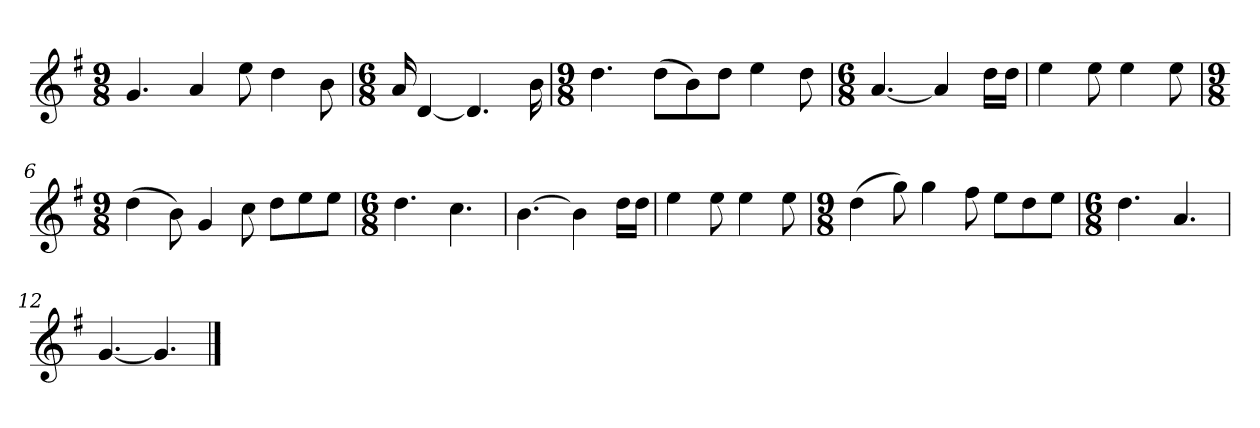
**kern
*part1
*staff1
*k[f#]
*M9/8
*MM120
=1
4.g
4a
8ee
4dd
8b
=2
*M6/8
16a
[4d
4.d]
16b
=3
*M9/8
4.dd
(8ddL
8b)
8ddJ
4ee
8dd
=4
*M6/8
[4.a
4a]
16ddLL
16ddJJ
=5
4ee
8ee
4ee
8ee
=6
*M9/8
(4dd
8b)
4g
8cc
8ddL
8ee
8eeJ
=7
*M6/8
4.dd
4.cc
=8
[4.b
4b]
16ddLL
16ddJJ
=9
4ee
8ee
4ee
8ee
=10
*M9/8
(4dd
8gg)
4gg
8ff#
8eeL
8dd
8eeJ
=11
*M6/8
4.dd
4.a
=12
[4.g
4.g]
==
*-
